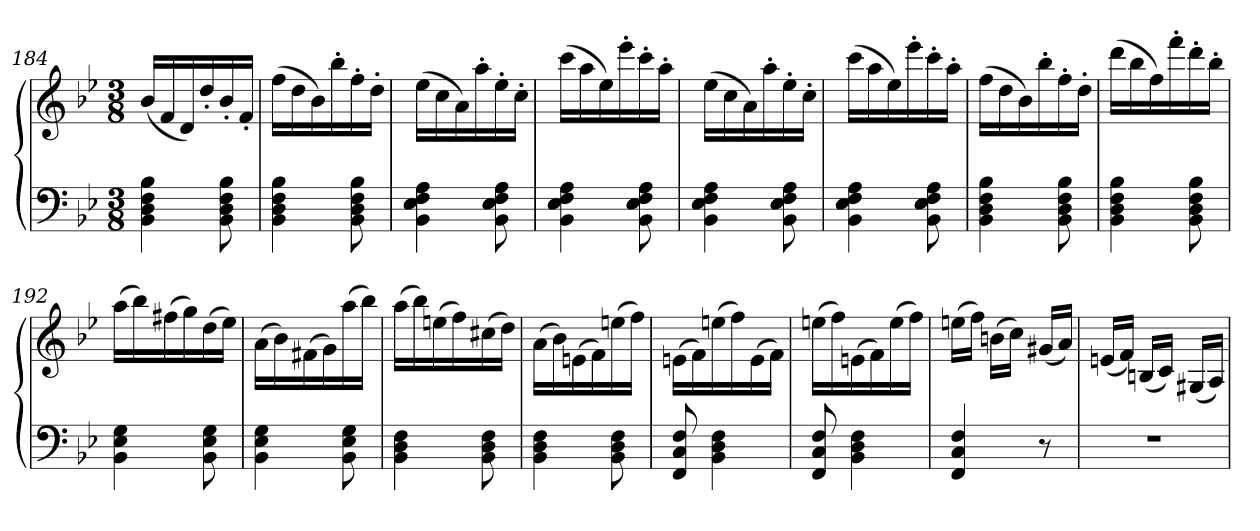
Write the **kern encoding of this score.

**kern	**kern
*part1	*part1
*staff2	*staff1
*clefF4	*clefG2
*k[b-e-]	*k[b-e-]
*M3/8	*M3/8
=184	=184
4BB- 4D 4F 4B-	(16b-LL
.	16f
.	16d)
.	16dd'
8BB- 8D 8F 8B-	16b-'
.	16f'JJ
=185	=185
4BB- 4D 4F 4B-	(16ffLL
.	16dd
.	16b-)
.	16bb-'
8BB- 8D 8F 8B-	16ff'
.	16dd'JJ
=186	=186
4BB- 4E- 4F 4A	(16ee-LL
.	16cc
.	16a)
.	16aa'
8BB- 8E- 8F 8A	16ee-'
.	16cc'JJ
=187	=187
4BB- 4E- 4F 4A	(16cccLL
.	16aa
.	16ee-)
.	16eee-'
8BB- 8E- 8F 8A	16ccc'
.	16aa'JJ
=188	=188
4BB- 4E- 4F 4A	(16ee-LL
.	16cc
.	16a)
.	16aa'
8BB- 8E- 8F 8A	16ee-'
.	16cc'JJ
=189	=189
4BB- 4E- 4F 4A	(16cccLL
.	16aa
.	16ee-)
.	16eee-'
8BB- 8E- 8F 8A	16ccc'
.	16aa'JJ
=190	=190
4BB- 4D 4F 4B-	(16ffLL
.	16dd
.	16b-)
.	16bb-'
8BB- 8D 8F 8B-	16ff'
.	16dd'JJ
=191	=191
4BB- 4D 4F 4B-	(16dddLL
.	16bb-
.	16ff)
.	16fff'
8BB- 8D 8F 8B-	16ddd'
.	16bb-'JJ
=192	=192
4BB- 4E- 4G	(16aaLL
.	16bb-)
.	(16ff#X
.	16gg)
8BB- 8E- 8G	(16dd
.	16ee-JJ)
=193	=193
4BB- 4E- 4G	(16aLL
.	16b-)
.	(16f#X
.	16g)
8BB- 8E- 8G	(16aa
.	16bb-JJ)
=194	=194
4BB- 4D 4F	(16aaLL
.	16bb-)
.	(16een
.	16ff)
8BB- 8D 8F	(16cc#X
.	16ddJJ)
=195	=195
4BB- 4D 4F	(16aLL
.	16b-)
.	(16en
.	16f)
8BB- 8D 8F	(16een
.	16ffJJ)
=196	=196
8FF 8C 8F	(16enLL
.	16f)
4BB- 4D 4F	(16een
.	16ff)
.	(16e
.	16fJJ)
=197	=197
8FF 8C 8F	(16eenLL
.	16ff)
4BB- 4D 4F	(16en
.	16f)
.	(16ee
.	16ffJJ)
=198	=198
4FF 4C 4F	(16eenLL
.	16ffJJ)
.	(16bnLL
.	16ccJJ)
8r	(16g#XLL
.	16aJJ)
=199	=199
4.r	(16enLL
.	16fJJ)
.	(16BnLL
.	16cJJ)
.	(16G#XLL
.	16AJJ)
=	=
*-	*-
